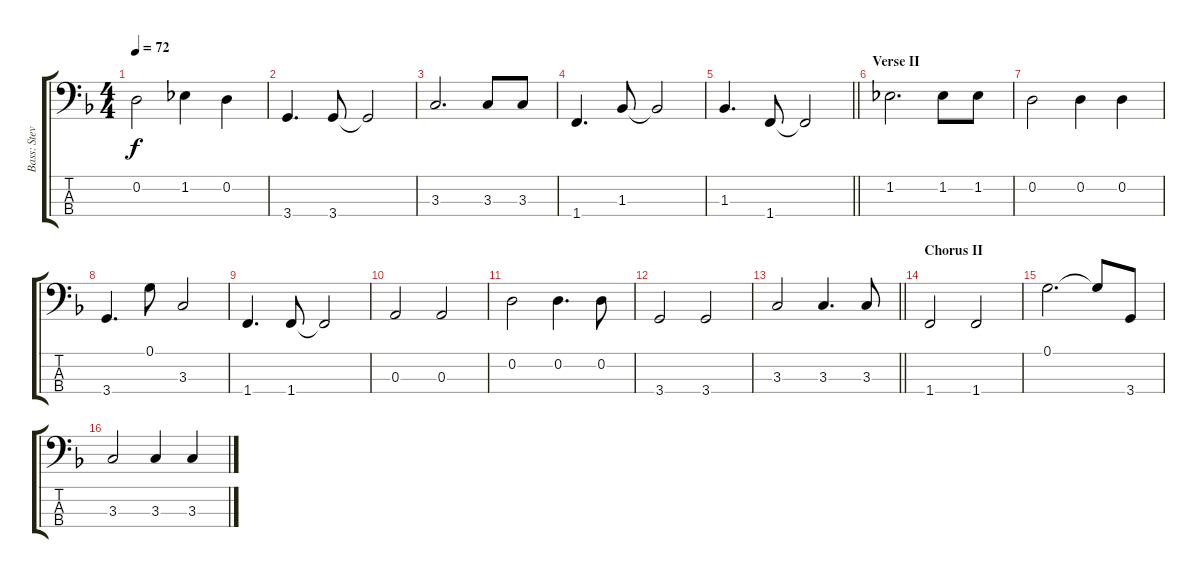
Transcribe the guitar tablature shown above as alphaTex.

\track ("Bass: Steve" "Bass: Stev") {instrument electricbassfinger}
\staff {score tabs}
\tuning (G2 D2 A1 E1) {hide}
\ts (4 4)
\tempo 72
\clef f4
\ks f
0.2.2{dy f} 1.2.4 0.2.4 |
3.4.4{d} 3.4.8 3.4{t}.2 |
3.3.2{d} 3.3.8 3.3.8 |
1.4.4{d} 1.3.8 1.3{t}.2 |
\barLineRight lightlight
1.3.4{d} 1.4.8 1.4{t}.2 |
\section ("" "Verse II")
1.2.2{d} 1.2.8 1.2.8 |
0.2.2 0.2.4 0.2.4 |
3.4.4{d} 0.1.8 3.3.2 |
1.4.4{d} 1.4.8 1.4{t}.2 |
0.3.2 0.3.2 |
0.2.2 0.2.4{d} 0.2.8 |
3.4.2 3.4.2 |
\barLineRight lightlight
3.3.2 3.3.4{d} 3.3.8 |
\section ("" "Chorus II")
1.4.2 1.4.2 |
0.1.2{d} 0.1{t}.8 3.4.8 |
3.3.2 3.3.4 3.3.4
